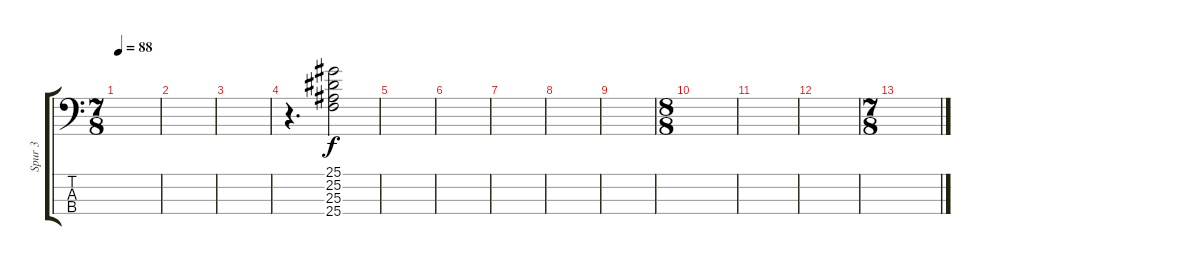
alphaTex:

\track ("Spur 3" "Spur 3") {instrument cello}
\staff {score tabs}
\tuning (G2 D2 A1 E1) {hide}
\ts (7 8)
\tempo 88
\clef f4
\ks c
|
|
|
r.4{d} (25.1 25.2 25.3 25.4).2 |
|
|
|
|
|
\ts (8 8)
|
|
|
\ts (7 8)
